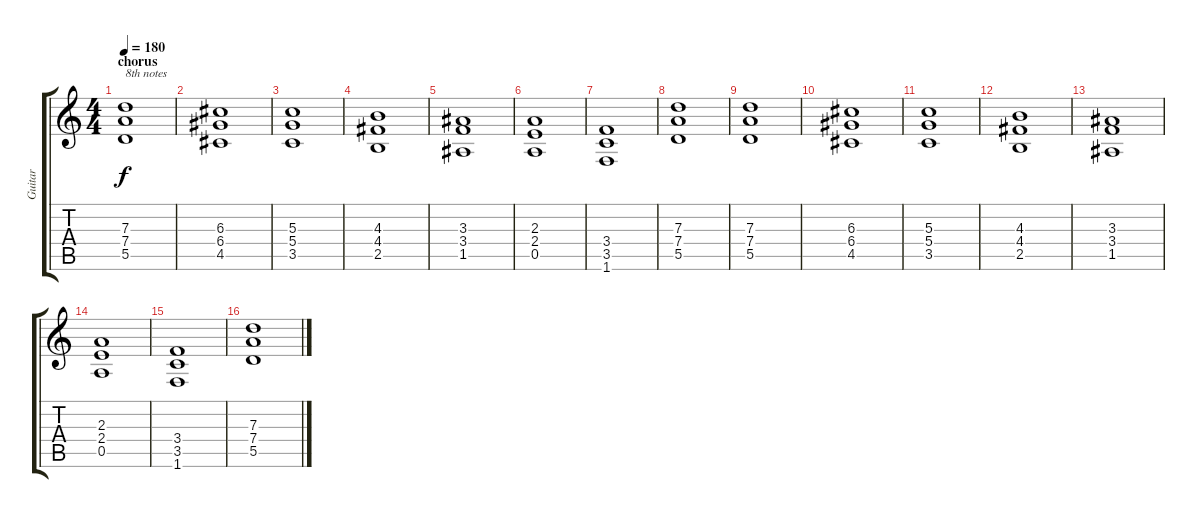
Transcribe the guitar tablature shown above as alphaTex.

\track ("Guitar" "Guitar") {instrument overdrivenguitar}
\staff {score tabs}
\tuning (E4 B3 G3 D3 A2 E2) {hide}
\ts (4 4)
\section ("" "chorus")
\tempo 180
\clef g2
\ks c
(7.3 7.4 5.5).1{txt "8th notes" dy f} |
(6.3 6.4 4.5).1 |
(5.3 5.4 3.5).1 |
(4.3 4.4 2.5).1 |
(3.3 3.4 1.5).1 |
(2.3 2.4 0.5).1 |
(3.4 3.5 1.6).1 |
(7.3 7.4 5.5).1 |
(7.3 7.4 5.5).1 |
(6.3 6.4 4.5).1 |
(5.3 5.4 3.5).1 |
(4.3 4.4 2.5).1 |
(3.3 3.4 1.5).1 |
(2.3 2.4 0.5).1 |
(3.4 3.5 1.6).1 |
(7.3 7.4 5.5).1
